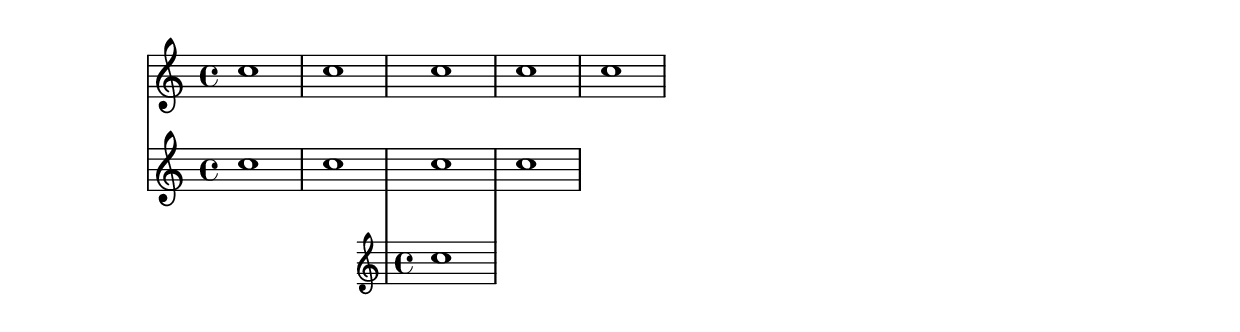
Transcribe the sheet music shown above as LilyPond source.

%% Do not edit this file; it is auto-generated from LSR http://lsr.dsi.unimi.it
%% This file is in the public domain.
\version "2.11.38"

\header {
  lsrtags = "staff-notation, contexts-and-engravers"
 texidoc = "
You can add (possibly temporarily) an extra staff after the beginning
of  a piece.  
" }
% begin verbatim
\score {
	<<
		\new Staff \relative c''{ c1 c c c c }
		\new StaffGroup \relative c''{ 
			\new Staff 
			c1 c
			<< c1 \new Staff { c1 } >>
			c
		}
	>>
  	\layout {
		
		\context{
			\Score

		}
	}
}





